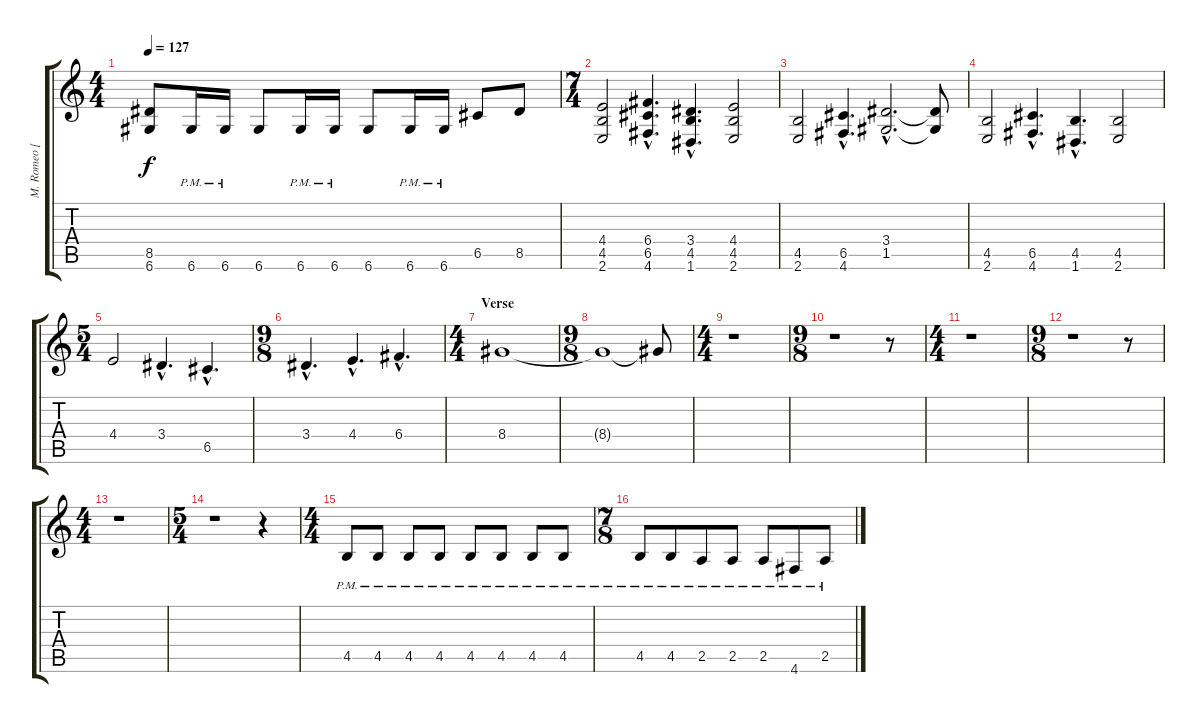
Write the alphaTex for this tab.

\track ("M. Romeo [Distortion Guitar]" "M. Romeo [") {instrument distortionguitar}
\staff {score tabs}
\tuning (D4 A3 F3 C3 G2 D2) {hide}
\ts (4 4)
\tempo 127
\clef g2
\ks c
(8.5 6.6).8{dy f} 6.6{pm}.16 6.6{pm}.16 6.6.8 6.6{pm}.16 6.6{pm}.16 6.6.8 6.6{pm}.16 6.6{pm}.16 6.5.8 8.5.8 |
\ts (7 4)
(4.4 4.5 2.6).2 (6.4{hac} 6.5{hac} 4.6{hac}).4{d} (3.4{hac} 4.5{hac} 1.6{hac}).4{d} (4.4 4.5 2.6).2 |
(4.5 2.6).2 (6.5{hac} 4.6{hac}).4{d} (3.4{hac} 1.5{hac}).2{d} (3.4{t} 1.5{t}).8 |
(4.5 2.6).2 (6.5{hac} 4.6{hac}).4{d} (4.5{hac} 1.6{hac}).4{d} (4.5 2.6).2 |
\ts (5 4)
4.4.2 3.4{hac}.4{d} 6.5{hac}.4{d} |
\ts (9 8)
3.4{hac}.4{d} 4.4{hac}.4{d} 6.4{hac}.4{d} |
\ts (4 4)
\section ("" "Verse")
8.4.1 |
\ts (9 8)
8.4{t}.1{volume 0} 8.4{t}.8 |
\ts (4 4)
r.1 |
\ts (9 8)
r.1 r.8 |
\ts (4 4)
r.1 |
\ts (9 8)
r.1 r.8 |
\ts (4 4)
r.1 |
\ts (5 4)
r.1 r.4 |
\ts (4 4)
4.5{pm}.8{volume 16} 4.5{pm}.8 4.5{pm}.8 4.5{pm}.8 4.5{pm}.8 4.5{pm}.8 4.5{pm}.8 4.5{pm}.8 |
\ts (7 8)
4.5{pm}.8 4.5{pm}.8 2.5{pm}.8 2.5{pm}.8 2.5{pm}.8 4.6{pm}.8 2.5{pm}.8
